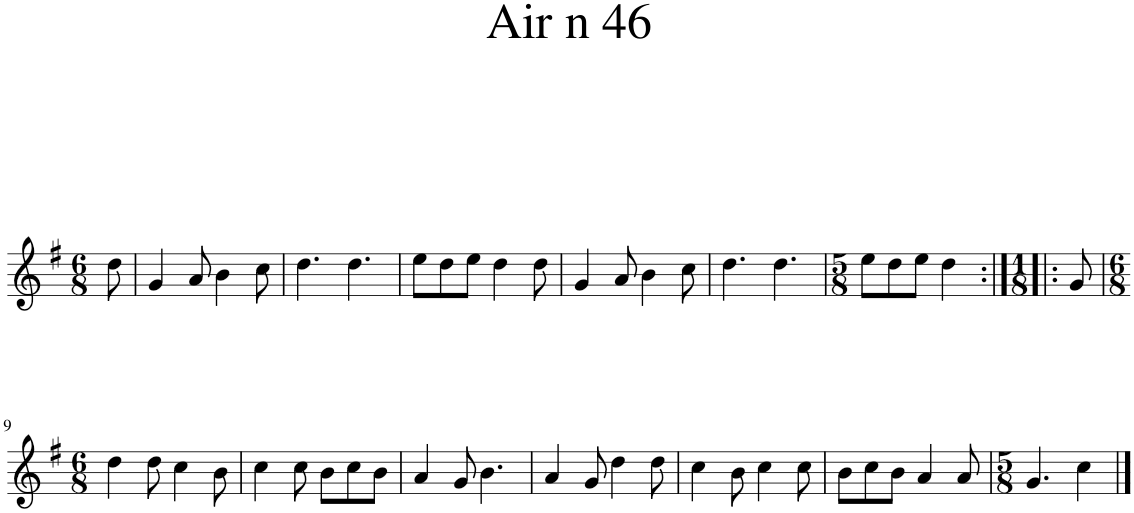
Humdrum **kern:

**kern
*part1
*staff1
*I"Piano
*I'Pno.
*clefG2
*k[f#]
*M6/8
=1
8dd\
=2
4g/
8a/
4b\
8cc\
=3
4.dd\
4.dd\
=4
8ee\L
8dd\
8ee\J
4dd\
8dd\
=5
4g/
8a/
4b\
8cc\
=6
4.dd\
4.dd\
=7
*M5/8
8ee\L
8dd\
8ee\J
4dd\
=8:|!|:
*M1/8
8g/
!!LO:LB:g=z
=9
*M6/8
4dd\
8dd\
4cc\
8b\
=10
4cc\
8cc\
8b\L
8cc\
8b\J
=11
4a/
8g/
4.b\
=12
4a/
8g/
4dd\
8dd\
=13
4cc\
8b\
4cc\
8cc\
=14
8b\L
8cc\
8b\J
4a/
8a/
=15
*M5/8
4.g/
4cc\
==
*-
